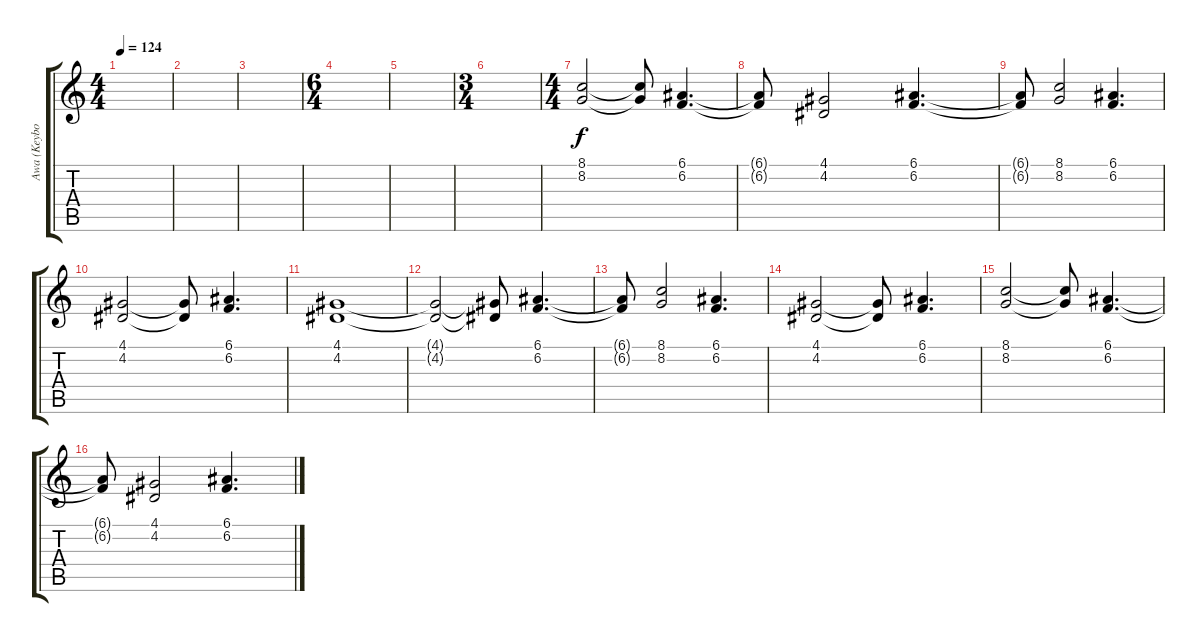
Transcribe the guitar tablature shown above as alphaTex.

\track ("Awa (Keyboards)" "Awa (Keybo") {instrument stringensemble1}
\staff {score tabs}
\tuning (E4 B3 G3 D3 A2 E2) {hide}
\ts (4 4)
\tempo 124
\clef g2
\ks c
|
|
|
\ts (6 4)
|
|
\ts (3 4)
|
\ts (4 4)
(8.1 8.2).2{volume 8 instrument stringensemble1} (8.1{t} 8.2{t}).8 (6.1 6.2).4{d} |
(6.1{t} 6.2{t}).8 (4.1 4.2).2 (6.1 6.2).4{d} |
(6.1{t} 6.2{t}).8 (8.1 8.2).2 (6.1 6.2).4{d} |
(4.1 4.2).2 (4.1{t} 4.2{t}).8 (6.1 6.2).4{d} |
(4.1 4.2).1 |
(4.1{t} 4.2{t}).2 (4.1{t} 4.2{t}).8 (6.1 6.2).4{d} |
(6.1{t} 6.2{t}).8 (8.1 8.2).2 (6.1 6.2).4{d} |
(4.1 4.2).2 (4.1{t} 4.2{t}).8 (6.1 6.2).4{d} |
(8.1 8.2).2 (8.1{t} 8.2{t}).8 (6.1 6.2).4{d} |
(6.1{t} 6.2{t}).8 (4.1 4.2).2 (6.1 6.2).4{d}
